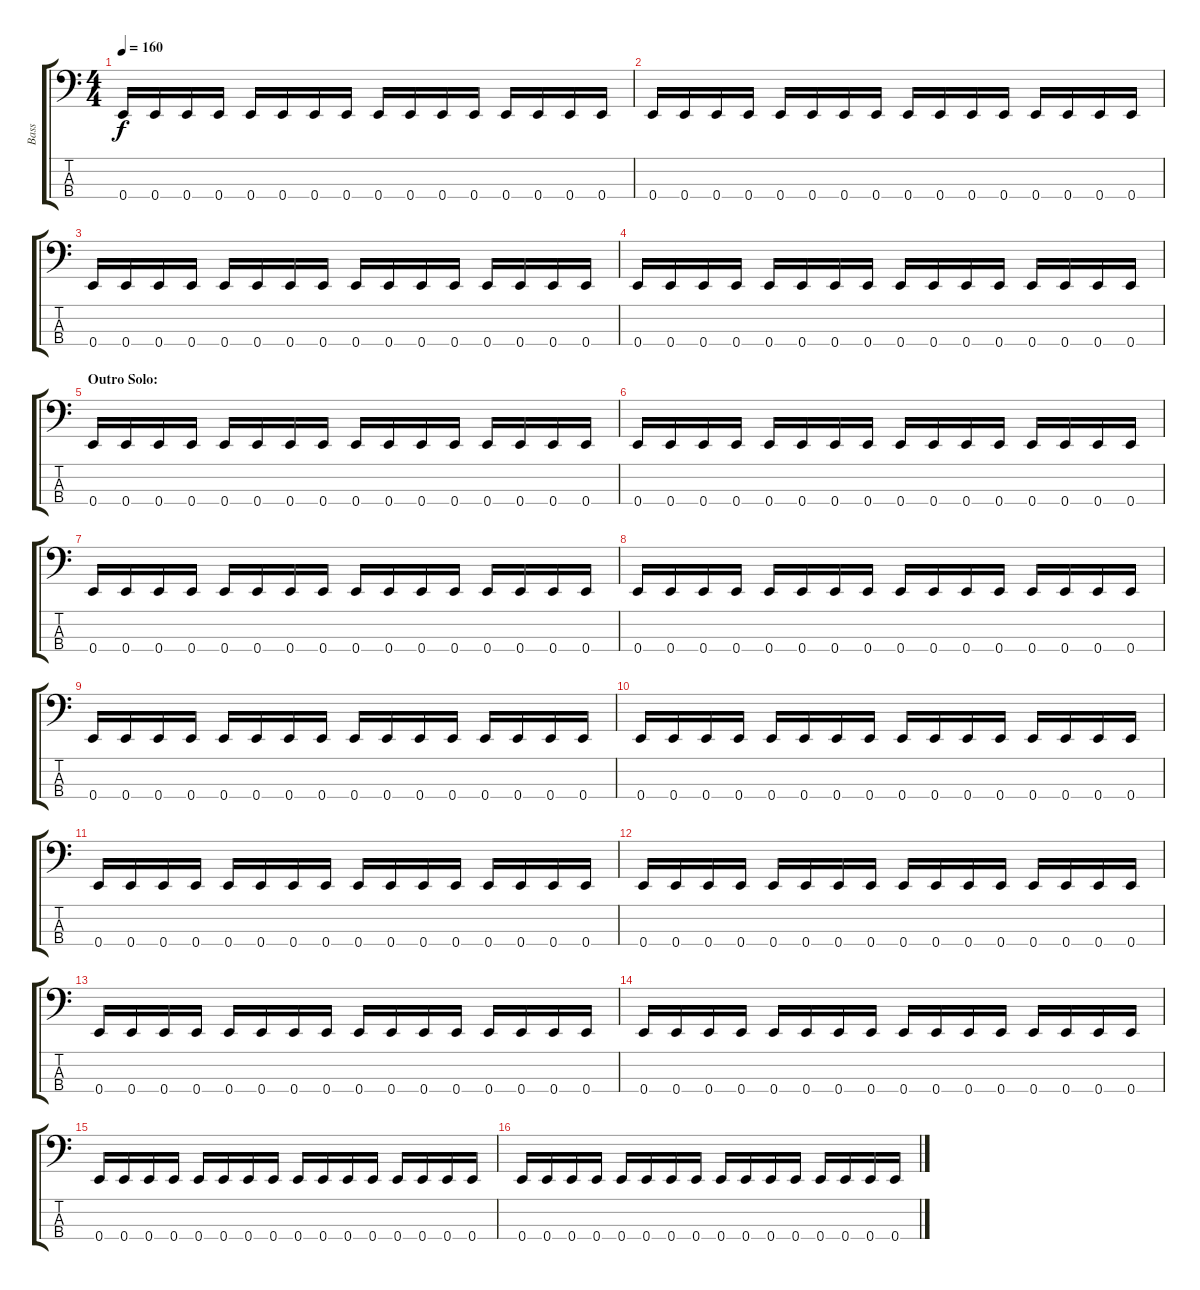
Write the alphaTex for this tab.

\track ("Bass" "Bass") {instrument electricbasspick}
\staff {score tabs}
\tuning (G2 D2 A1 E1) {hide}
\ts (4 4)
\tempo 160
\clef f4
\ks c
0.4.16{dy f} 0.4.16 0.4.16 0.4.16 0.4.16 0.4.16 0.4.16 0.4.16 0.4.16 0.4.16 0.4.16 0.4.16 0.4.16 0.4.16 0.4.16 0.4.16 |
0.4.16 0.4.16 0.4.16 0.4.16 0.4.16 0.4.16 0.4.16 0.4.16 0.4.16 0.4.16 0.4.16 0.4.16 0.4.16 0.4.16 0.4.16 0.4.16 |
0.4.16 0.4.16 0.4.16 0.4.16 0.4.16 0.4.16 0.4.16 0.4.16 0.4.16 0.4.16 0.4.16 0.4.16 0.4.16 0.4.16 0.4.16 0.4.16 |
0.4.16 0.4.16 0.4.16 0.4.16 0.4.16 0.4.16 0.4.16 0.4.16 0.4.16 0.4.16 0.4.16 0.4.16 0.4.16 0.4.16 0.4.16 0.4.16 |
\section ("" "Outro Solo:")
0.4.16 0.4.16 0.4.16 0.4.16 0.4.16 0.4.16 0.4.16 0.4.16 0.4.16 0.4.16 0.4.16 0.4.16 0.4.16 0.4.16 0.4.16 0.4.16 |
0.4.16 0.4.16 0.4.16 0.4.16 0.4.16 0.4.16 0.4.16 0.4.16 0.4.16 0.4.16 0.4.16 0.4.16 0.4.16 0.4.16 0.4.16 0.4.16 |
0.4.16 0.4.16 0.4.16 0.4.16 0.4.16 0.4.16 0.4.16 0.4.16 0.4.16 0.4.16 0.4.16 0.4.16 0.4.16 0.4.16 0.4.16 0.4.16 |
0.4.16 0.4.16 0.4.16 0.4.16 0.4.16 0.4.16 0.4.16 0.4.16 0.4.16 0.4.16 0.4.16 0.4.16 0.4.16 0.4.16 0.4.16 0.4.16 |
0.4.16 0.4.16 0.4.16 0.4.16 0.4.16 0.4.16 0.4.16 0.4.16 0.4.16 0.4.16 0.4.16 0.4.16 0.4.16 0.4.16 0.4.16 0.4.16 |
0.4.16 0.4.16 0.4.16 0.4.16 0.4.16 0.4.16 0.4.16 0.4.16 0.4.16 0.4.16 0.4.16 0.4.16 0.4.16 0.4.16 0.4.16 0.4.16 |
0.4.16 0.4.16 0.4.16 0.4.16 0.4.16 0.4.16 0.4.16 0.4.16 0.4.16 0.4.16 0.4.16 0.4.16 0.4.16 0.4.16 0.4.16 0.4.16 |
0.4.16 0.4.16 0.4.16 0.4.16 0.4.16 0.4.16 0.4.16 0.4.16 0.4.16 0.4.16 0.4.16 0.4.16 0.4.16 0.4.16 0.4.16 0.4.16 |
0.4.16 0.4.16 0.4.16 0.4.16 0.4.16 0.4.16 0.4.16 0.4.16 0.4.16 0.4.16 0.4.16 0.4.16 0.4.16 0.4.16 0.4.16 0.4.16 |
0.4.16 0.4.16 0.4.16 0.4.16 0.4.16 0.4.16 0.4.16 0.4.16 0.4.16 0.4.16 0.4.16 0.4.16 0.4.16 0.4.16 0.4.16 0.4.16 |
0.4.16 0.4.16 0.4.16 0.4.16 0.4.16 0.4.16 0.4.16 0.4.16 0.4.16 0.4.16 0.4.16 0.4.16 0.4.16 0.4.16 0.4.16 0.4.16 |
0.4.16 0.4.16 0.4.16 0.4.16 0.4.16 0.4.16 0.4.16 0.4.16 0.4.16 0.4.16 0.4.16 0.4.16 0.4.16 0.4.16 0.4.16 0.4.16
